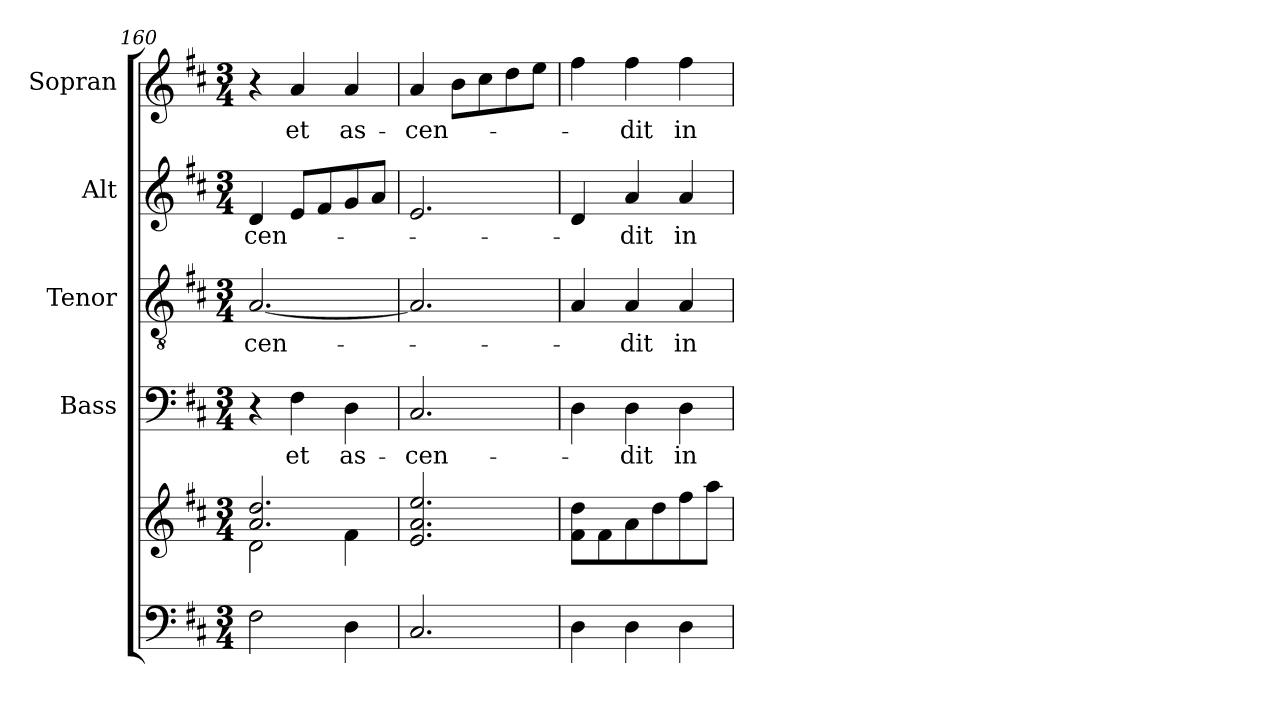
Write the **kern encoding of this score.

**kern	**kern	**kern	**text	**kern	**text	**kern	**text	**kern	**text
*part5	*part5	*part4	*part4	*part3	*part3	*part2	*part2	*part1	*part1
*staff6	*staff5	*staff4	*staff4	*staff3	*staff3	*staff2	*staff2	*staff1	*staff1
*	*	*I"Bass	*	*I"Tenor	*	*I"Alt	*	*I"Sopran	*
*	*	*I'B.	*	*I'T.	*	*I'A.	*	*I'S.	*
*clefF4	*clefG2	*clefF4	*	*clefGv2	*	*clefG2	*	*clefG2	*
*k[f#c#]	*k[f#c#]	*k[f#c#]	*	*k[f#c#]	*	*k[f#c#]	*	*k[f#c#]	*
*D:	*D:	*D:	*	*D:	*	*D:	*	*D:	*
*M3/4	*M3/4	*M3/4	*	*M3/4	*	*M3/4	*	*M3/4	*
=160	=160	=160	=160	=160	=160	=160	=160	=160	=160
*	*^	*	*	*	*	*	*	*	*
!	!	!	!	!	!	!LO:LY:b	!	!LO:LY:b	!	!
2F#\	2.a/ 2.dd/	2d\	4r	.	[2.A/	-cen-	4d/	-cen-	4r	.
!	!	!	!	!LO:LY:b	!	!	!	!	!	!LO:LY:b
.	.	.	4F#\	et	.	.	8e/L	.	4a/	et
.	.	.	.	.	.	.	8f#/	.	.	.
!	!	!	!	!LO:LY:b	!	!	!	!	!	!LO:LY:b
4D\	.	4f#\	4D\	as-	.	.	8g/	.	4a/	as-
.	.	.	.	.	.	.	8a/J	.	.	.
*	*v	*v	*	*	*	*	*	*	*	*
=161	=161	=161	=161	=161	=161	=161	=161	=161	=161
!	!	!	!LO:LY:b	!	!	!	!	!	!LO:LY:b
2.C#/	2.e/ 2.a/ 2.ee/	2.C#/	-cen-	2.A/]	.	2.e/	.	4a/	-cen-
.	.	.	.	.	.	.	.	8b\L	.
.	.	.	.	.	.	.	.	8cc#\	.
.	.	.	.	.	.	.	.	8dd\	.
.	.	.	.	.	.	.	.	8ee\J	.
=162	=162	=162	=162	=162	=162	=162	=162	=162	=162
4D\	8f#\ 8dd\L	4D\	.	4A/	.	4d/	.	4ff#\	.
.	8f#\	.	.	.	.	.	.	.	.
!	!	!	!LO:LY:b	!	!LO:LY:b	!	!LO:LY:b	!	!LO:LY:b
4D\	8a\	4D\	-dit	4A/	-dit	4a/	-dit	4ff#\	-dit
.	8dd\	.	.	.	.	.	.	.	.
!	!	!	!LO:LY:b	!	!LO:LY:b	!	!LO:LY:b	!	!LO:LY:b
4D\	8ff#\	4D\	in	4A/	in	4a/	in	4ff#\	in
.	8aa\J	.	.	.	.	.	.	.	.
=	=	=	=	=	=	=	=	=	=
*-	*-	*-	*-	*-	*-	*-	*-	*-	*-
